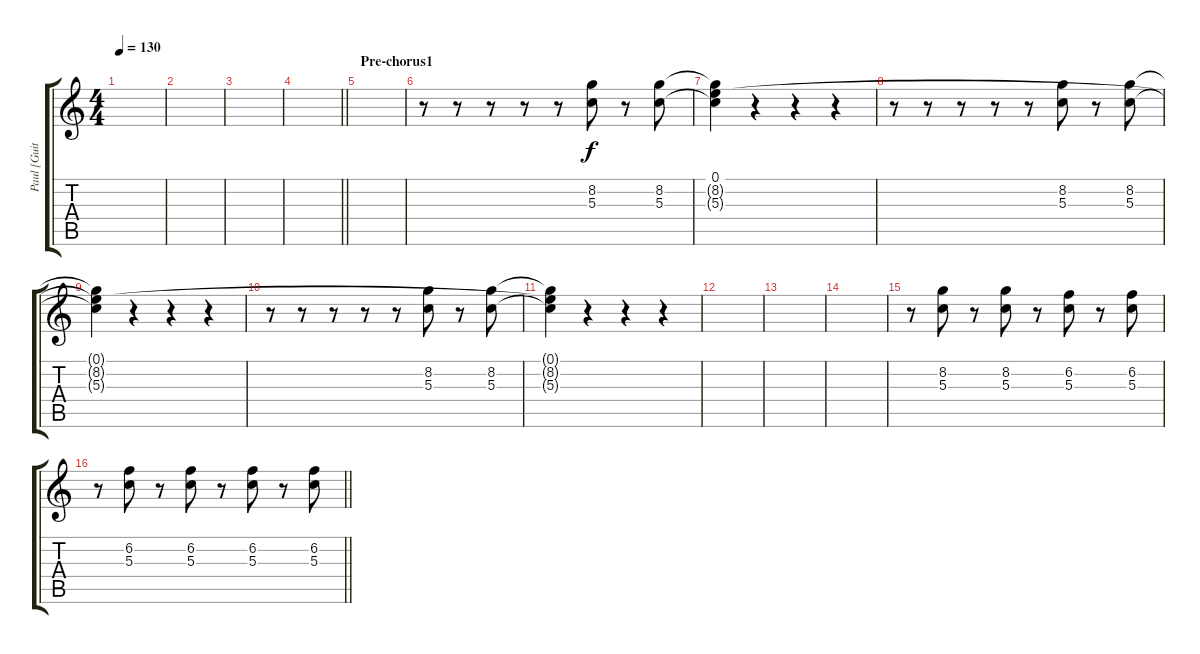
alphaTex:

\track ("Paul [Guitar2]" "Paul [Guit") {instrument overdrivenguitar}
\staff {score tabs}
\tuning (E4 B3 G3 D3 A2 E2) {hide}
\ts (4 4)
\tempo 130
\clef g2
\ks c
|
|
|
\barLineRight lightlight
|
\section ("" "Pre-chorus1")
|
r.8 r.8 r.8 r.8 r.8 (8.2 5.3).8 r.8 (8.2 5.3).8 |
(0.1 8.2{t} 5.3{t}).4 r.4 r.4 r.4 |
r.8 r.8 r.8 r.8 r.8 (8.2 5.3).8 r.8 (8.2 5.3).8 |
(0.1{t} 8.2{t} 5.3{t}).4 r.4 r.4 r.4 |
r.8 r.8 r.8 r.8 r.8 (8.2 5.3).8 r.8 (8.2 5.3).8 |
(0.1{t} 8.2{t} 5.3{t}).4 r.4 r.4 r.4 |
|
|
|
r.8 (8.2 5.3).8 r.8 (8.2 5.3).8 r.8 (6.2 5.3).8 r.8 (6.2 5.3).8 |
\barLineRight lightlight
r.8 (6.2 5.3).8 r.8 (6.2 5.3).8 r.8 (6.2 5.3).8 r.8 (6.2 5.3).8
